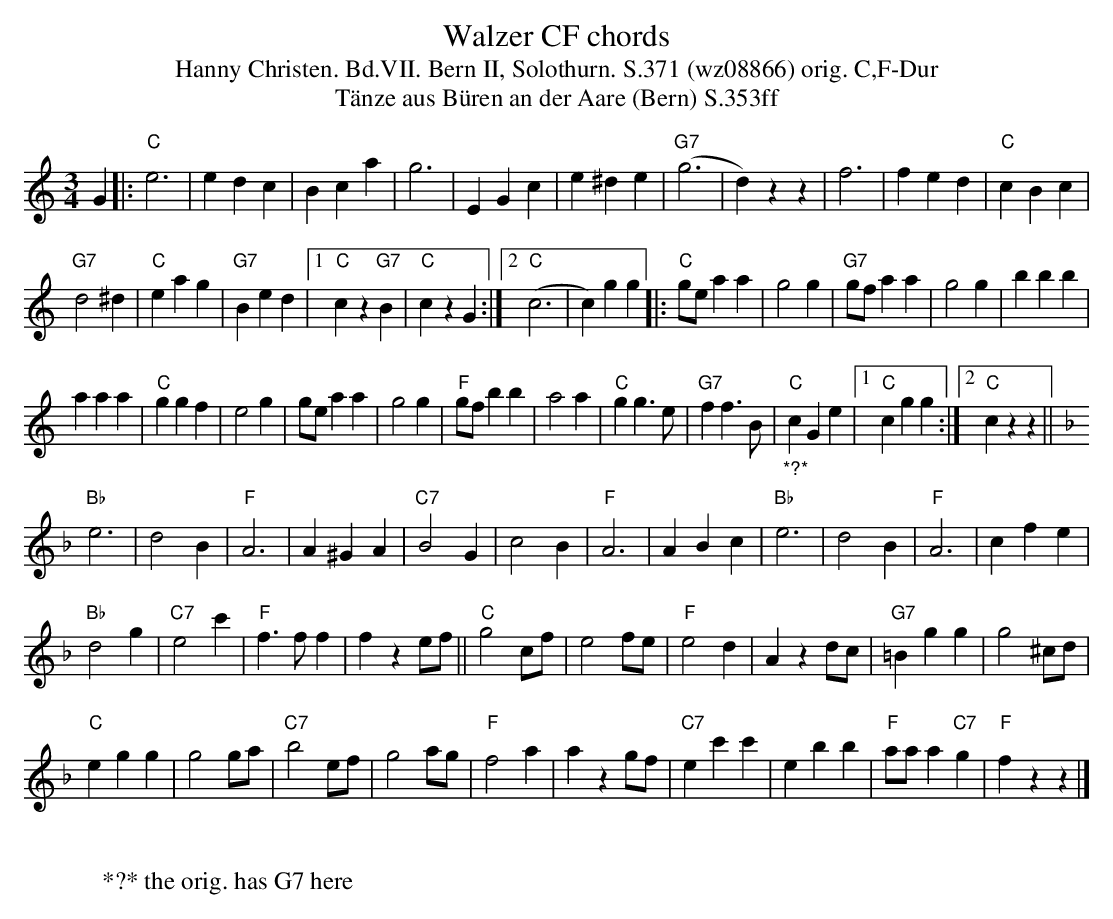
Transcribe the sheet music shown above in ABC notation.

X:1
T: Walzer CF chords
T:Hanny Christen. Bd.VII. Bern II, Solothurn. S.371 (wz08866) orig. C,F-Dur
T: T\"anze aus B\"uren an der Aare (Bern) S.353ff
M:3/4
L:1/4
K:C %%MIDI gchordon
G |: "C"e3 | edc | Bca | g3 | EGc | e^de | "G7"(g3 | d)zz | f3 | fed | "C"cBc |
"G7"d2^d | "C"eag | "G7"Bed |1 "C"cz"G7"B | "C"czG :|2 ("C"c3 | c)gg |: "C"g/e/aa | g2g | "G7"g/f/aa | g2g | bbb |
aaa | "C"ggf | e2g | g/e/aa | g2g | "F"g/f/ bb | a2a | "C"gg>e | "G7"ff>B | "C""_*?*"cGe |1 "C"cgg :|2 "C"czz || [K:F]
"Bb"e3 | d2B | "F"A3 | A^GA | "C7"B2G | c2B | "F"A3 | ABc | "Bb"e3 | d2B | "F"A3 | cfe |
"Bb"d2g | "C7"e2c' | "F"f>ff | fze/f/ || "C"g2 c/f/ | e2 f/e/ | "F"e2d | Azd/c/ | "G7"=Bgg | g2 ^c/d/ |
"C"egg | g2 g/a/ | "C7"b2e/f/ | g2a/g/ | "F"f2a | azg/f/ | "C7"ec'c' | ebb | "F"a/a/a"C7"g | "F"fzz |]
W:
W: *?* the orig. has G7 here
